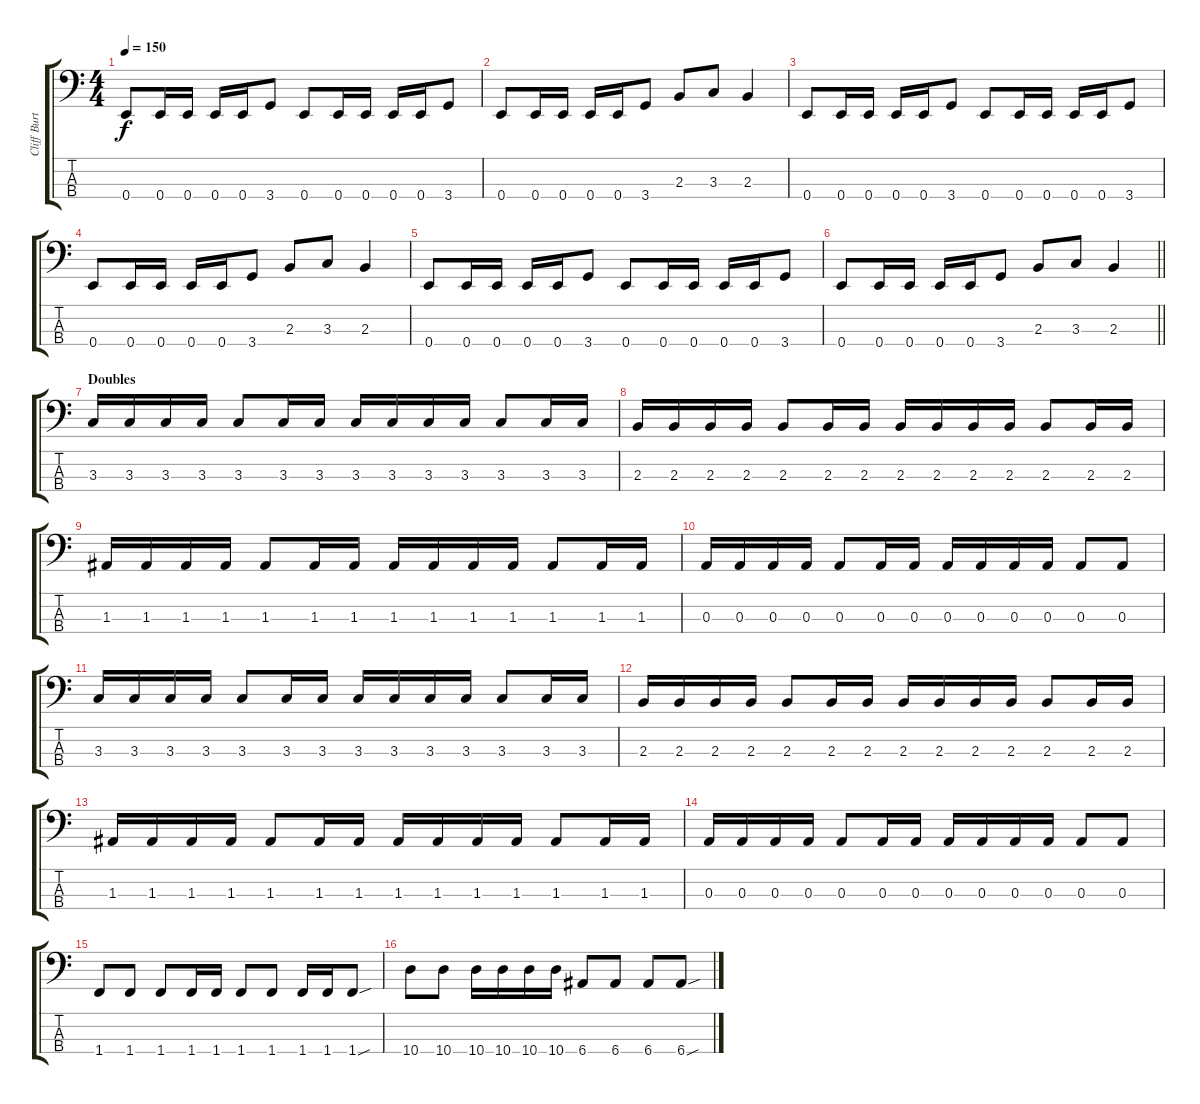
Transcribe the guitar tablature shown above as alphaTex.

\track ("Cliff Burton" "Cliff Burt") {instrument electricbassfinger}
\staff {score tabs}
\tuning (G2 D2 A1 E1) {hide}
\ts (4 4)
\tempo 150
\clef f4
\ks c
0.4.8{dy f} 0.4.16 0.4.16 0.4.16 0.4.16 3.4.8 0.4.8 0.4.16 0.4.16 0.4.16 0.4.16 3.4.8 |
0.4.8 0.4.16 0.4.16 0.4.16 0.4.16 3.4.8 2.3.8 3.3.8 2.3.4 |
0.4.8 0.4.16 0.4.16 0.4.16 0.4.16 3.4.8 0.4.8 0.4.16 0.4.16 0.4.16 0.4.16 3.4.8 |
0.4.8 0.4.16 0.4.16 0.4.16 0.4.16 3.4.8 2.3.8 3.3.8 2.3.4 |
0.4.8 0.4.16 0.4.16 0.4.16 0.4.16 3.4.8 0.4.8 0.4.16 0.4.16 0.4.16 0.4.16 3.4.8 |
\barLineRight lightlight
0.4.8 0.4.16 0.4.16 0.4.16 0.4.16 3.4.8 2.3.8 3.3.8 2.3.4 |
\section ("" "Doubles")
3.3.16 3.3.16 3.3.16 3.3.16 3.3.8 3.3.16 3.3.16 3.3.16 3.3.16 3.3.16 3.3.16 3.3.8 3.3.16 3.3.16 |
2.3.16 2.3.16 2.3.16 2.3.16 2.3.8 2.3.16 2.3.16 2.3.16 2.3.16 2.3.16 2.3.16 2.3.8 2.3.16 2.3.16 |
1.3.16 1.3.16 1.3.16 1.3.16 1.3.8 1.3.16 1.3.16 1.3.16 1.3.16 1.3.16 1.3.16 1.3.8 1.3.16 1.3.16 |
0.3.16 0.3.16 0.3.16 0.3.16 0.3.8 0.3.16 0.3.16 0.3.16 0.3.16 0.3.16 0.3.16 0.3.8 0.3.8 |
3.3.16 3.3.16 3.3.16 3.3.16 3.3.8 3.3.16 3.3.16 3.3.16 3.3.16 3.3.16 3.3.16 3.3.8 3.3.16 3.3.16 |
2.3.16 2.3.16 2.3.16 2.3.16 2.3.8 2.3.16 2.3.16 2.3.16 2.3.16 2.3.16 2.3.16 2.3.8 2.3.16 2.3.16 |
1.3.16 1.3.16 1.3.16 1.3.16 1.3.8 1.3.16 1.3.16 1.3.16 1.3.16 1.3.16 1.3.16 1.3.8 1.3.16 1.3.16 |
0.3.16 0.3.16 0.3.16 0.3.16 0.3.8 0.3.16 0.3.16 0.3.16 0.3.16 0.3.16 0.3.16 0.3.8 0.3.8 |
1.4.8 1.4.8 1.4.8 1.4.16 1.4.16 1.4.8 1.4.8 1.4.16 1.4.16 1.4{sou}.8 |
10.4.8 10.4.8 10.4.16 10.4.16 10.4.16 10.4.16 6.4.8 6.4.8 6.4.8 6.4{sou}.8
